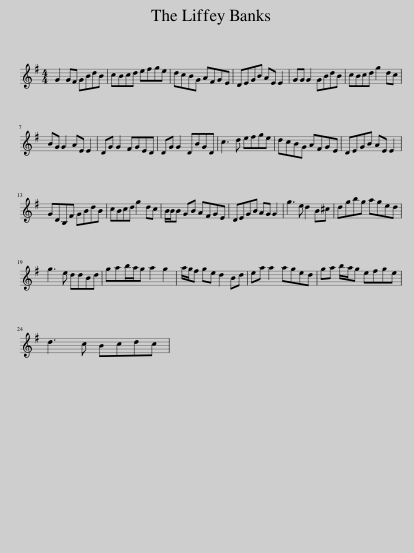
X:1
L:1/8
M:4/4
I:linebreak $
K:G
V:1 treble
V:1
 G2 GF GBdB | cBcd efge | dcBG AFGE | DEGB AE E2 | GG G2 GBdB | %5
 cBcd g2 dc |$ BG G2 AE E2 | DG G2 FGED | DG G2 DBGD | c3 d efge | %10
 dcBG AFGE | DEGB AE E2 |$ GDB,F GBdB | cBcd g2 dc | B/B/B GB AFGE | %15
 DEGB AG G2 | g3 e d2 B^c | dgbg aged |$ g3 e ddBd | gab/a/g a2 g2 | %20
 a/g/f ge d2 Bd | ea a2 aged | ga b/a/g efge |$ d3 c Bcdc | %24
